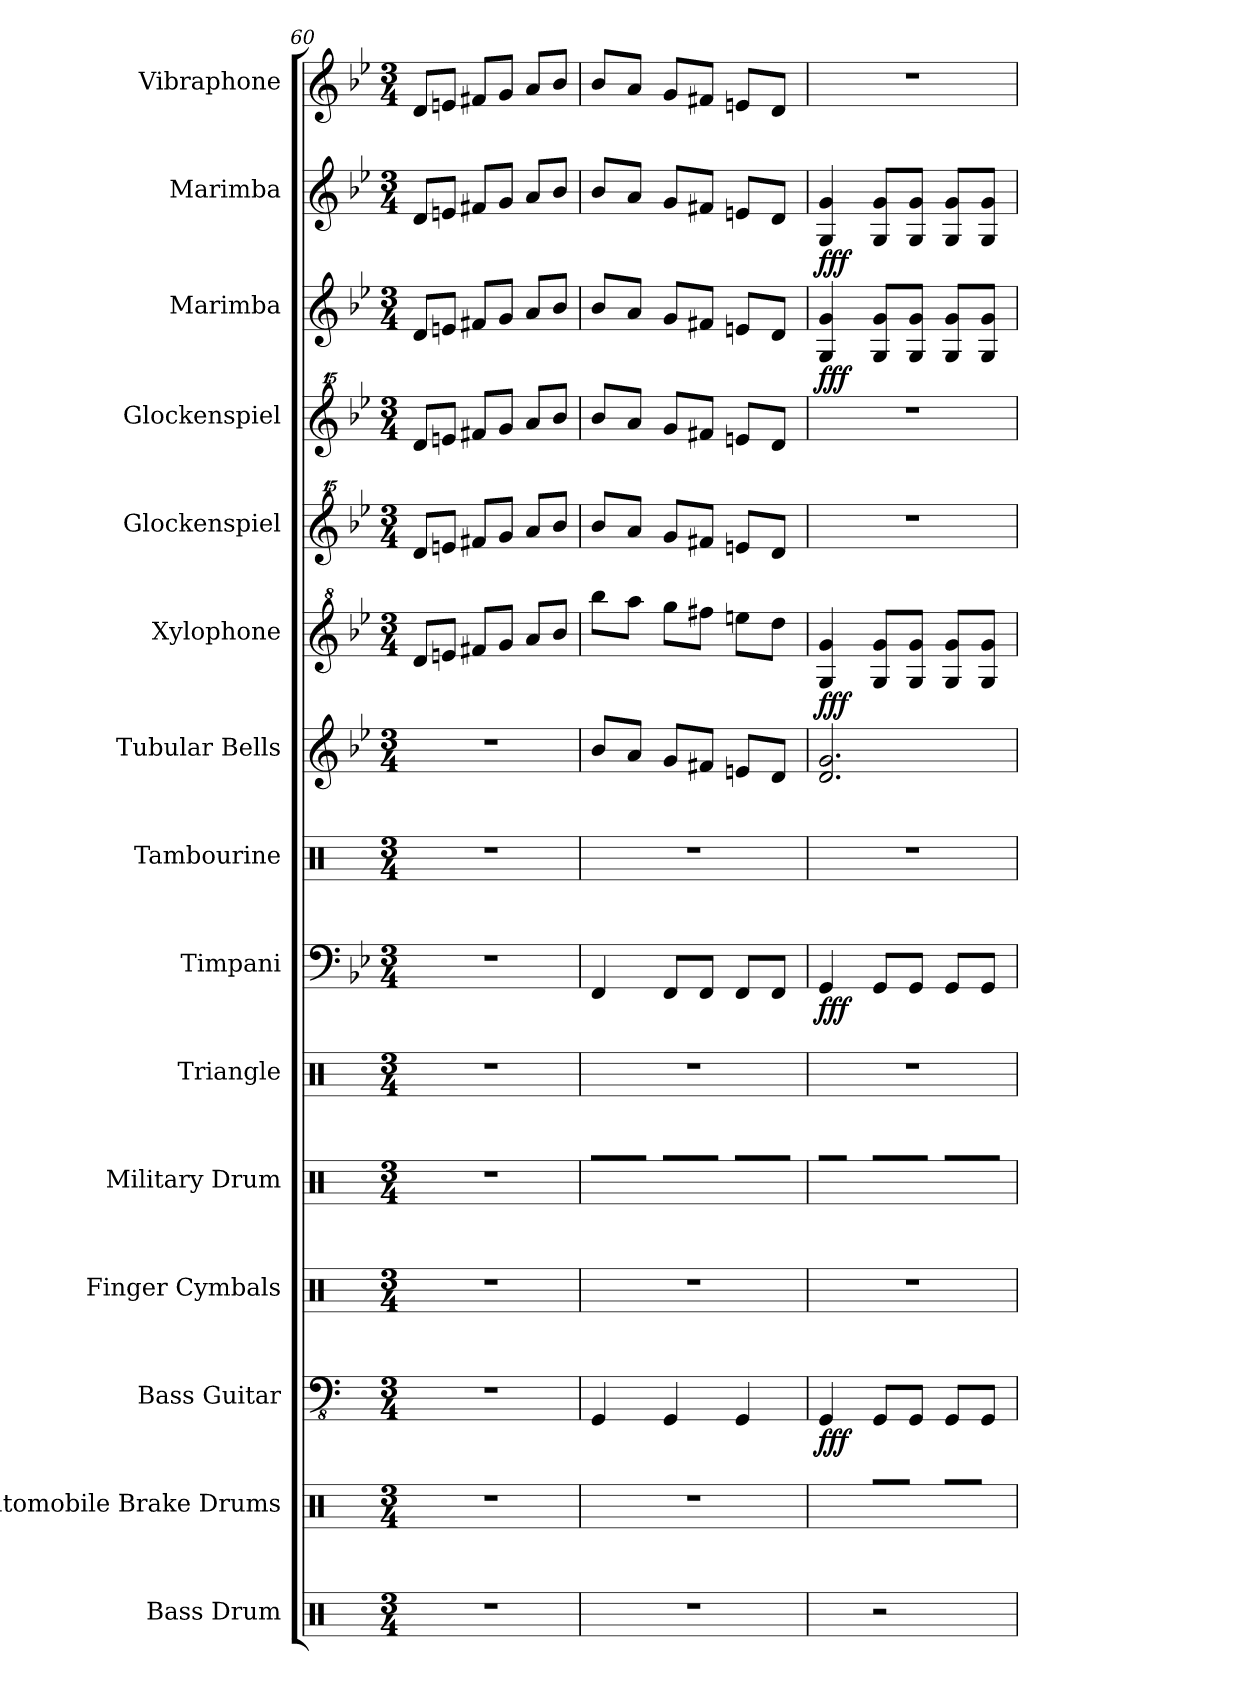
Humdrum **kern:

**kern	**kern	**kern	**dynam	**kern	**kern	**kern	**kern	**dynam	**kern	**kern	**kern	**dynam	**kern	**kern	**kern	**dynam	**kern	**dynam	**kern
*part15	*part14	*part13	*part13	*part12	*part11	*part10	*part9	*part9	*part8	*part7	*part6	*part6	*part5	*part4	*part3	*part3	*part2	*part2	*part1
*staff15	*staff14	*staff13	*staff13	*staff12	*staff11	*staff10	*staff9	*staff9	*staff8	*staff7	*staff6	*staff6	*staff5	*staff4	*staff3	*staff3	*staff2	*staff2	*staff1
*I"Bass Drum	*I"Automobile Brake Drums	*I"Bass Guitar	*	*I"Finger Cymbals	*I"Military Drum	*I"Triangle	*I"Timpani	*	*I"Tambourine	*I"Tubular Bells	*I"Xylophone	*	*I"Glockenspiel	*I"Glockenspiel	*I"Marimba	*	*I"Marimba	*	*I"Vibraphone
*I'B. Dr.	*I'Aut. Brk. Dr.	*I'B. Guit.	*	*I'Fi. Cym.	*I'Mil. Dr.	*I'Trgl.	*I'Timp.	*	*I'Tamb.	*I'Tu. Be.	*I'Xyl.	*	*I'Glk.	*I'Glk.	*I'Mrm.	*	*I'Mrm.	*	*I'Vib.
*clefX	*clefX	*clefFv4	*	*clefX	*clefX	*clefX	*clefF4	*	*clefX	*clefG2	*clefG^2	*	*clefG^^2	*clefG^^2	*clefG2	*	*clefG2	*	*clefG2
*k[]	*k[]	*k[]	*	*k[]	*k[]	*k[]	*k[b-e-]	*	*k[]	*k[b-e-]	*k[b-e-]	*	*k[b-e-]	*k[b-e-]	*k[b-e-]	*	*k[b-e-]	*	*k[b-e-]
*C:	*C:	*C:	*	*C:	*C:	*C:	*B-:	*	*C:	*B-:	*B-:	*	*B-:	*B-:	*B-:	*	*B-:	*	*B-:
*M3/4	*M3/4	*M3/4	*	*M3/4	*M3/4	*M3/4	*M3/4	*	*M3/4	*M3/4	*M3/4	*	*M3/4	*M3/4	*M3/4	*	*M3/4	*	*M3/4
=60	=60	=60	=60	=60	=60	=60	=60	=60	=60	=60	=60	=60	=60	=60	=60	=60	=60	=60	=60
2.r	2.r	2.r	.	2.r	2.r	2.r	2.r	.	2.r	2.r	8dd/L	.	8ddd/L	8ddd/L	8d/L	.	8d/L	.	8d/L
.	.	.	.	.	.	.	.	.	.	.	8een/J	.	8eeen/J	8eeen/J	8en/J	.	8en/J	.	8en/J
.	.	.	.	.	.	.	.	.	.	.	8ff#X/L	.	8fff#X/L	8fff#X/L	8f#X/L	.	8f#X/L	.	8f#X/L
.	.	.	.	.	.	.	.	.	.	.	8gg/J	.	8ggg/J	8ggg/J	8g/J	.	8g/J	.	8g/J
.	.	.	.	.	.	.	.	.	.	.	8aa/L	.	8aaa/L	8aaa/L	8a/L	.	8a/L	.	8a/L
.	.	.	.	.	.	.	.	.	.	.	8bb-/J	.	8bbb-/J	8bbb-/J	8b-/J	.	8b-/J	.	8b-/J
=61	=61	=61	=61	=61	=61	=61	=61	=61	=61	=61	=61	=61	=61	=61	=61	=61	=61	=61	=61
2.r	2.r	4GGG/	.	2.r	16R\LL	2.r	4FF/	.	2.r	8b-/L	8bbb-\L	.	8bbb-/L	8bbb-/L	8b-/L	.	8b-/L	.	8b-/L
.	.	.	.	.	16R\	.	.	.	.	.	.	.	.	.	.	.	.	.	.
.	.	.	.	.	16R\	.	.	.	.	8a/J	8aaa\J	.	8aaa/J	8aaa/J	8a/J	.	8a/J	.	8a/J
.	.	.	.	.	16R\JJ	.	.	.	.	.	.	.	.	.	.	.	.	.	.
.	.	4GGG/	.	.	16R\LL	.	8FF/L	.	.	8g/L	8ggg\L	.	8ggg/L	8ggg/L	8g/L	.	8g/L	.	8g/L
.	.	.	.	.	16R\	.	.	.	.	.	.	.	.	.	.	.	.	.	.
.	.	.	.	.	16R\	.	8FF/J	.	.	8f#X/J	8fff#X\J	.	8fff#X/J	8fff#X/J	8f#X/J	.	8f#X/J	.	8f#X/J
.	.	.	.	.	16R\JJ	.	.	.	.	.	.	.	.	.	.	.	.	.	.
.	.	4GGG/	.	.	16R\LL	.	8FF/L	.	.	8en/L	8eeen\L	.	8eeen/L	8eeen/L	8en/L	.	8en/L	.	8en/L
.	.	.	.	.	16R\	.	.	.	.	.	.	.	.	.	.	.	.	.	.
.	.	.	.	.	16R\	.	8FF/J	.	.	8d/J	8ddd\J	.	8ddd/J	8ddd/J	8d/J	.	8d/J	.	8d/J
.	.	.	.	.	16R\JJ	.	.	.	.	.	.	.	.	.	.	.	.	.	.
!!LO:PB:g=z
=62	=62	=62	=62	=62	=62	=62	=62	=62	=62	=62	=62	=62	=62	=62	=62	=62	=62	=62	=62
!	!	!	!LO:DY:b	!	!	!	!	!LO:DY:b	!	!	!	!LO:DY:b	!	!	!	!LO:DY:b	!	!LO:DY:b	!
4R/	4R\	4GGG/	fff	2.r	8R\L	2.r	4GG/	fff	2.r	2.d/ 2.g/	4g/ 4gg/	fff	2.r	2.r	4G/ 4g/	fff	4G/ 4g/	fff	2.r
.	.	.	.	.	8R\J	.	.	.	.	.	.	.	.	.	.	.	.	.	.
2r	8R\L	8GGG/L	.	.	16R\LL	.	8GG/L	.	.	.	8g/ 8gg/L	.	.	.	8G/ 8g/L	.	8G/ 8g/L	.	.
.	.	.	.	.	16R\	.	.	.	.	.	.	.	.	.	.	.	.	.	.
.	8R\J	8GGG/J	.	.	16R\	.	8GG/J	.	.	.	8g/ 8gg/J	.	.	.	8G/ 8g/J	.	8G/ 8g/J	.	.
.	.	.	.	.	16R\JJ	.	.	.	.	.	.	.	.	.	.	.	.	.	.
.	8R\L	8GGG/L	.	.	16R\LL	.	8GG/L	.	.	.	8g/ 8gg/L	.	.	.	8G/ 8g/L	.	8G/ 8g/L	.	.
.	.	.	.	.	16R\	.	.	.	.	.	.	.	.	.	.	.	.	.	.
.	8R\J	8GGG/J	.	.	16R\	.	8GG/J	.	.	.	8g/ 8gg/J	.	.	.	8G/ 8g/J	.	8G/ 8g/J	.	.
.	.	.	.	.	16R\JJ	.	.	.	.	.	.	.	.	.	.	.	.	.	.
=	=	=	=	=	=	=	=	=	=	=	=	=	=	=	=	=	=	=	=
*-	*-	*-	*-	*-	*-	*-	*-	*-	*-	*-	*-	*-	*-	*-	*-	*-	*-	*-	*-
